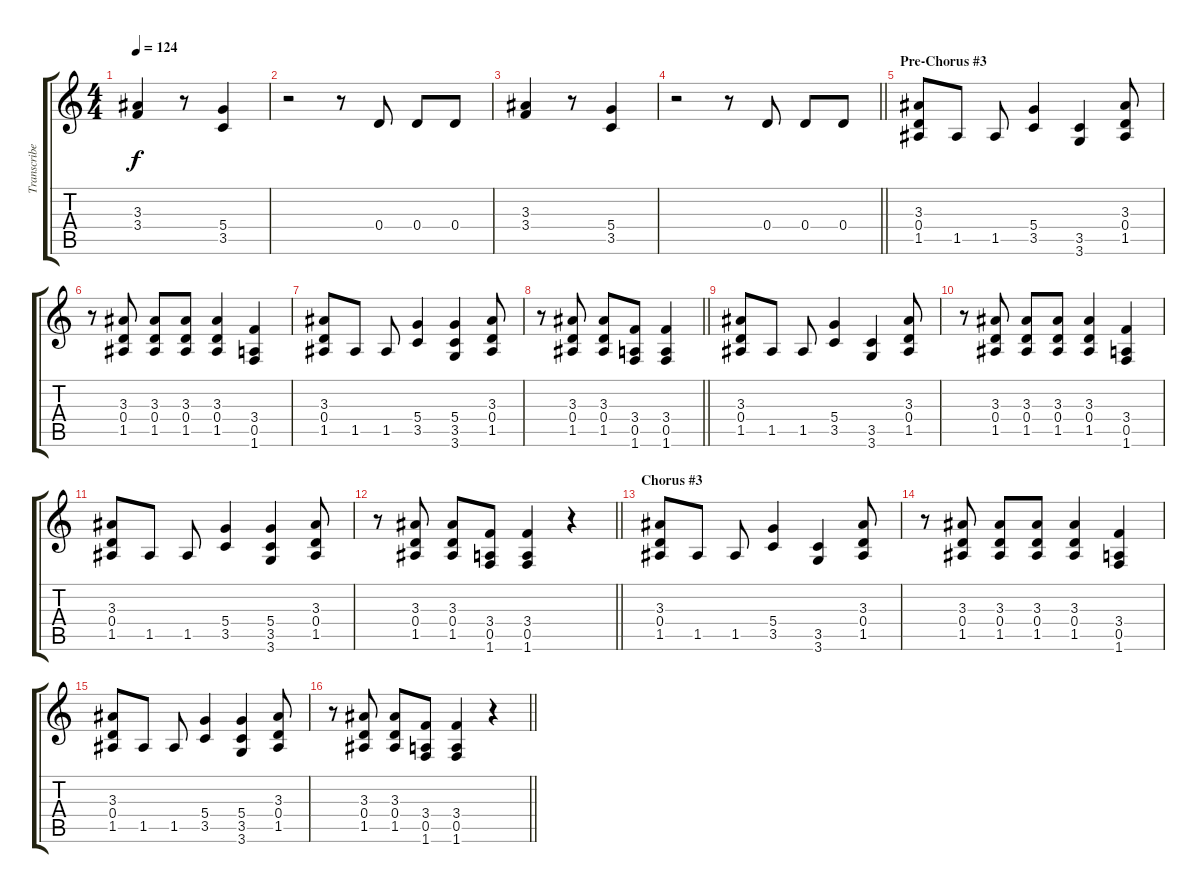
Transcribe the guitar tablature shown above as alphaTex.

\track ("Transcribed Rhythm Guitar" "Transcribe") {mute instrument acousticguitarsteel}
\staff {score tabs}
\tuning (E4 B3 G3 D3 A2 E2) {hide}
\ts (4 4)
\tempo 124
\clef g2
\ks c
(3.3 3.4).4{dy f} r.8 (5.4 3.5).4 |
r.2 r.8 0.4.8 0.4.8 0.4.8 |
(3.3 3.4).4 r.8 (5.4 3.5).4 |
\barLineRight lightlight
r.2 r.8 0.4.8 0.4.8 0.4.8 |
\section ("" "Pre-Chorus #3")
(3.3 0.4 1.5).8 1.5.8 1.5.8 (5.4 3.5).4 (3.5 3.6).4 (3.3 0.4 1.5).8 |
r.8 (3.3 0.4 1.5).8 (3.3 0.4 1.5).8 (3.3 0.4 1.5).8 (3.3 0.4 1.5).4 (3.4 0.5 1.6).4 |
(3.3 0.4 1.5).8 1.5.8 1.5.8 (5.4 3.5).4 (5.4 3.5 3.6).4 (3.3 0.4 1.5).8 |
\barLineRight lightlight
r.8 (3.3 0.4 1.5).8 (3.3 0.4 1.5).8 (3.4 0.5 1.6).8 (3.4 0.5 1.6).4 |
(3.3 0.4 1.5).8 1.5.8 1.5.8 (5.4 3.5).4 (3.5 3.6).4 (3.3 0.4 1.5).8 |
r.8 (3.3 0.4 1.5).8 (3.3 0.4 1.5).8 (3.3 0.4 1.5).8 (3.3 0.4 1.5).4 (3.4 0.5 1.6).4 |
(3.3 0.4 1.5).8 1.5.8 1.5.8 (5.4 3.5).4 (5.4 3.5 3.6).4 (3.3 0.4 1.5).8 |
\barLineRight lightlight
r.8 (3.3 0.4 1.5).8 (3.3 0.4 1.5).8 (3.4 0.5 1.6).8 (3.4 0.5 1.6).4 r.4 |
\section ("" "Chorus #3")
(3.3 0.4 1.5).8 1.5.8 1.5.8 (5.4 3.5).4 (3.5 3.6).4 (3.3 0.4 1.5).8 |
r.8 (3.3 0.4 1.5).8 (3.3 0.4 1.5).8 (3.3 0.4 1.5).8 (3.3 0.4 1.5).4 (3.4 0.5 1.6).4 |
(3.3 0.4 1.5).8 1.5.8 1.5.8 (5.4 3.5).4 (5.4 3.5 3.6).4 (3.3 0.4 1.5).8 |
\barLineRight lightlight
r.8 (3.3 0.4 1.5).8 (3.3 0.4 1.5).8 (3.4 0.5 1.6).8 (3.4 0.5 1.6).4 r.4
